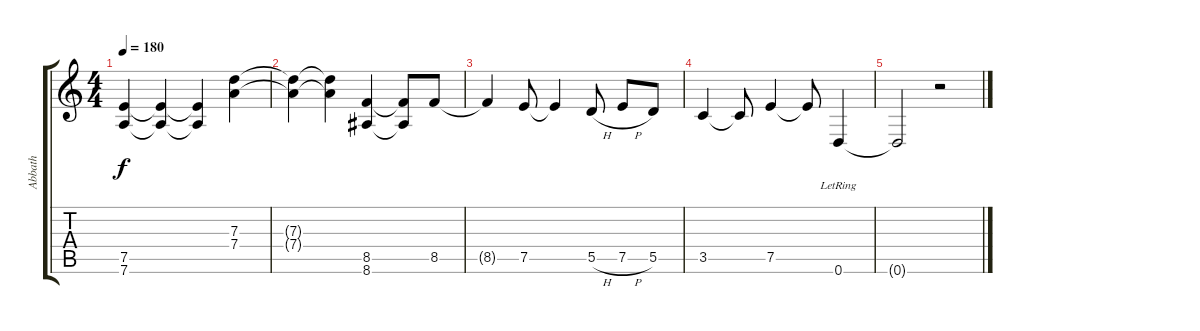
\track ("Abbath" "Abbath") {instrument distortionguitar}
\staff {score tabs}
\tuning (E4 B3 G3 D3 A2 D2) {hide}
\ts (4 4)
\tempo 180
\clef g2
\ks c
(7.5 7.6).4{dy f} (7.5{t} 7.6{t}).4 (7.5{t} 7.6{t}).4 (7.3 7.4).4 |
(7.3{t} 7.4{t}).4 (7.3{t} 7.4{t}).4 (8.5 8.6).4 (8.5{t} 8.6{t}).8 8.5.8 |
8.5{t}.4 7.5.8 7.5{t}.4 5.5{h}.8 7.5{h}.8 5.5.8 |
3.5.4 3.5{t}.8 7.5.4 7.5{t}.8 0.6{lr}.4 |
0.6{t}.2 r.2
